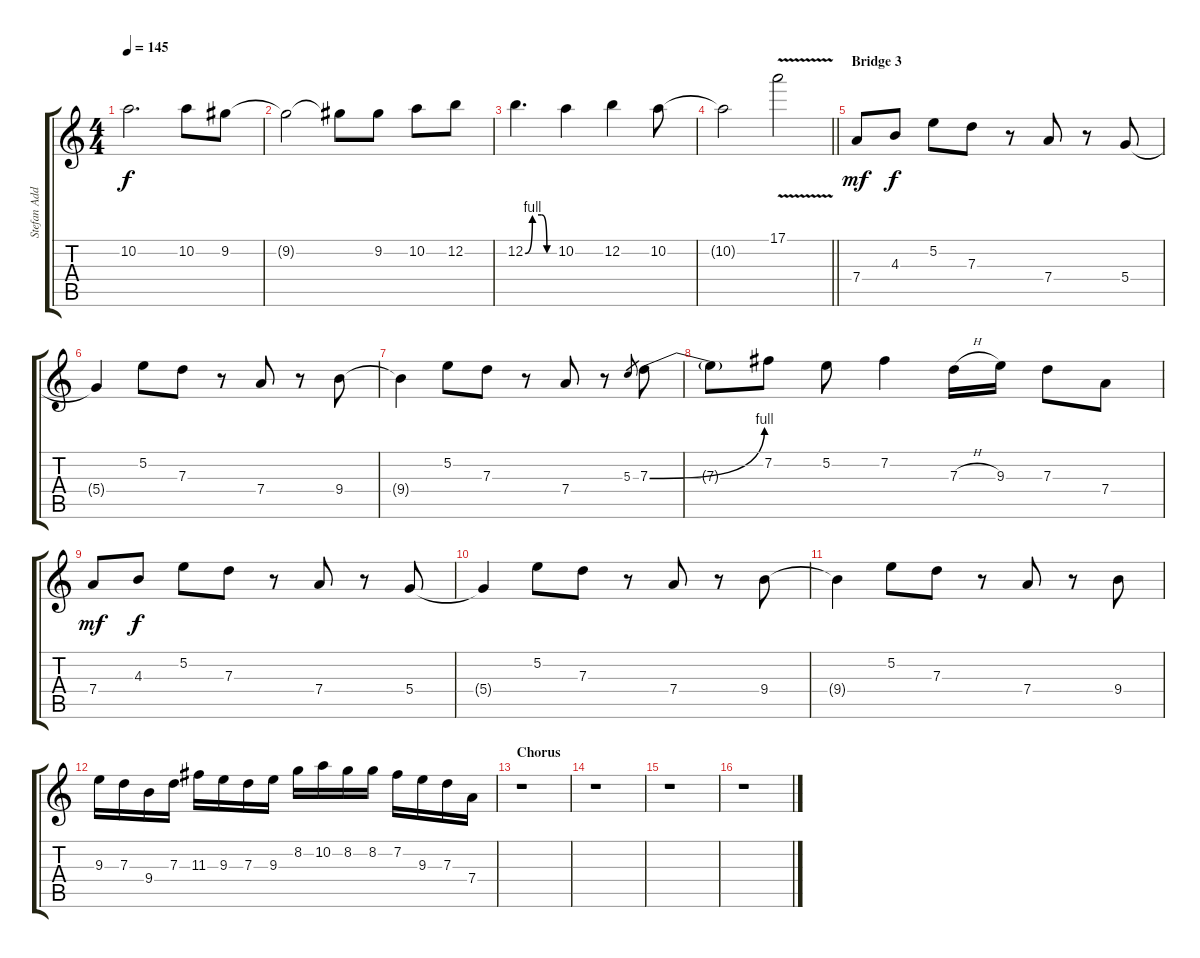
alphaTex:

\track ("Stefan Add." "Stefan Add") {instrument distortionguitar}
\staff {score tabs}
\tuning (E4 B3 G3 D3 A2 E2) {hide}
\ts (4 4)
\tempo 145
\clef g2
\ks c
10.2.2{d dy f} 10.2.8 9.2.8 |
9.2{t}.2 9.2{t}.8 9.2.8 10.2.8 12.2.8 |
12.2{be (custom 0 0 15 4 34 4 45 0 60 0)}.4{d} 10.2.4 12.2.4 10.2.8 |
\barLineRight lightlight
10.2{t}.2 17.1{v}.2 |
\section ("" "Bridge 3")
7.4.8{dy mf volume 10} 4.3.8{dy f} 5.2.8 7.3.8 r.8 7.4.8 r.8 5.4.8 |
5.4{t}.4 5.2.8 7.3.8 r.8 7.4.8 r.8 9.4.8 |
9.4{t}.4 5.2.8 7.3.8 r.8 7.4.8 r.8 5.3.8{gr} 7.3{be (bend 0 0 60 4)}.8 |
7.3{t}.8 7.2.8 5.2.8 7.2.4 7.3{h}.16 9.3.16 7.3.8 7.4.8 |
7.4.8{dy mf} 4.3.8{dy f} 5.2.8 7.3.8 r.8 7.4.8 r.8 5.4.8 |
5.4{t}.4 5.2.8 7.3.8 r.8 7.4.8 r.8 9.4.8 |
9.4{t}.4 5.2.8 7.3.8 r.8 7.4.8 r.8 9.4.8 |
9.3.16 7.3.16 9.4.16 7.3.16 11.3.16 9.3.16 7.3.16 9.3.16 8.2.16 10.2.16 8.2.16 8.2.16 7.2.16 9.3.16 7.3.16 7.4.16 |
\section ("" "Chorus")
r.1 |
r.1 |
r.1 |
r.1
